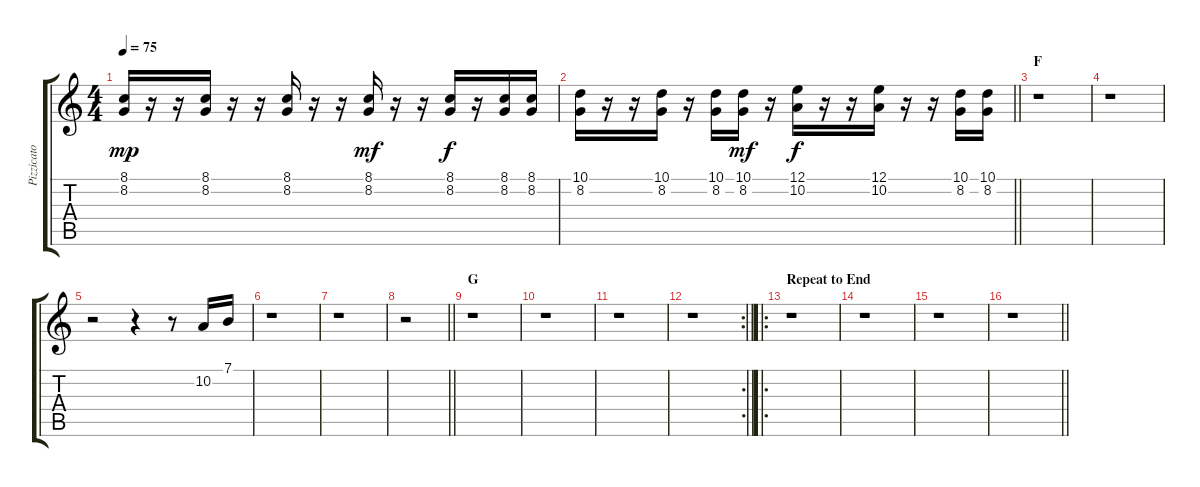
\track ("Pizzicato Strings/ Harmonica (L)" "Pizzicato ") {instrument pizzicatostrings}
\staff {score tabs}
\tuning (E4 B3 G3 D3 A2 E2) {hide}
\ts (4 4)
\tempo 75
\clef g2
\ks c
(8.1 8.2).16{dy mp} r.16 r.16 (8.1 8.2).16 r.16 r.16 (8.1 8.2).16 r.16 r.16 (8.1 8.2).16{dy mf} r.16 r.16 (8.1 8.2).16{dy f} r.16 (8.1 8.2).16 (8.1 8.2).16 |
\barLineRight lightlight
(10.1 8.2).16 r.16 r.16 (10.1 8.2).16 r.16 (10.1 8.2).16 (10.1 8.2).16{dy mf} r.16 (12.1 10.2).16{dy f} r.16 r.16 (12.1 10.2).16 r.16 r.16 (10.1 8.2).16 (10.1 8.2).16 |
\section ("" "F")
r.1 |
r.1 |
r.2{volume 13 balance 8 instrument pizzicatostrings} r.4 r.8 10.2.16 7.1.16 |
r.1 |
r.1 |
\barLineRight lightlight
r.2 |
\section ("" "G")
r.1 |
r.1 |
r.1 |
\rc 2
\barLineRight lightlight
r.1 |
\ro
\section ("" "Repeat to End")
r.1 |
r.1 |
r.1 |
\barLineRight lightlight
r.1
